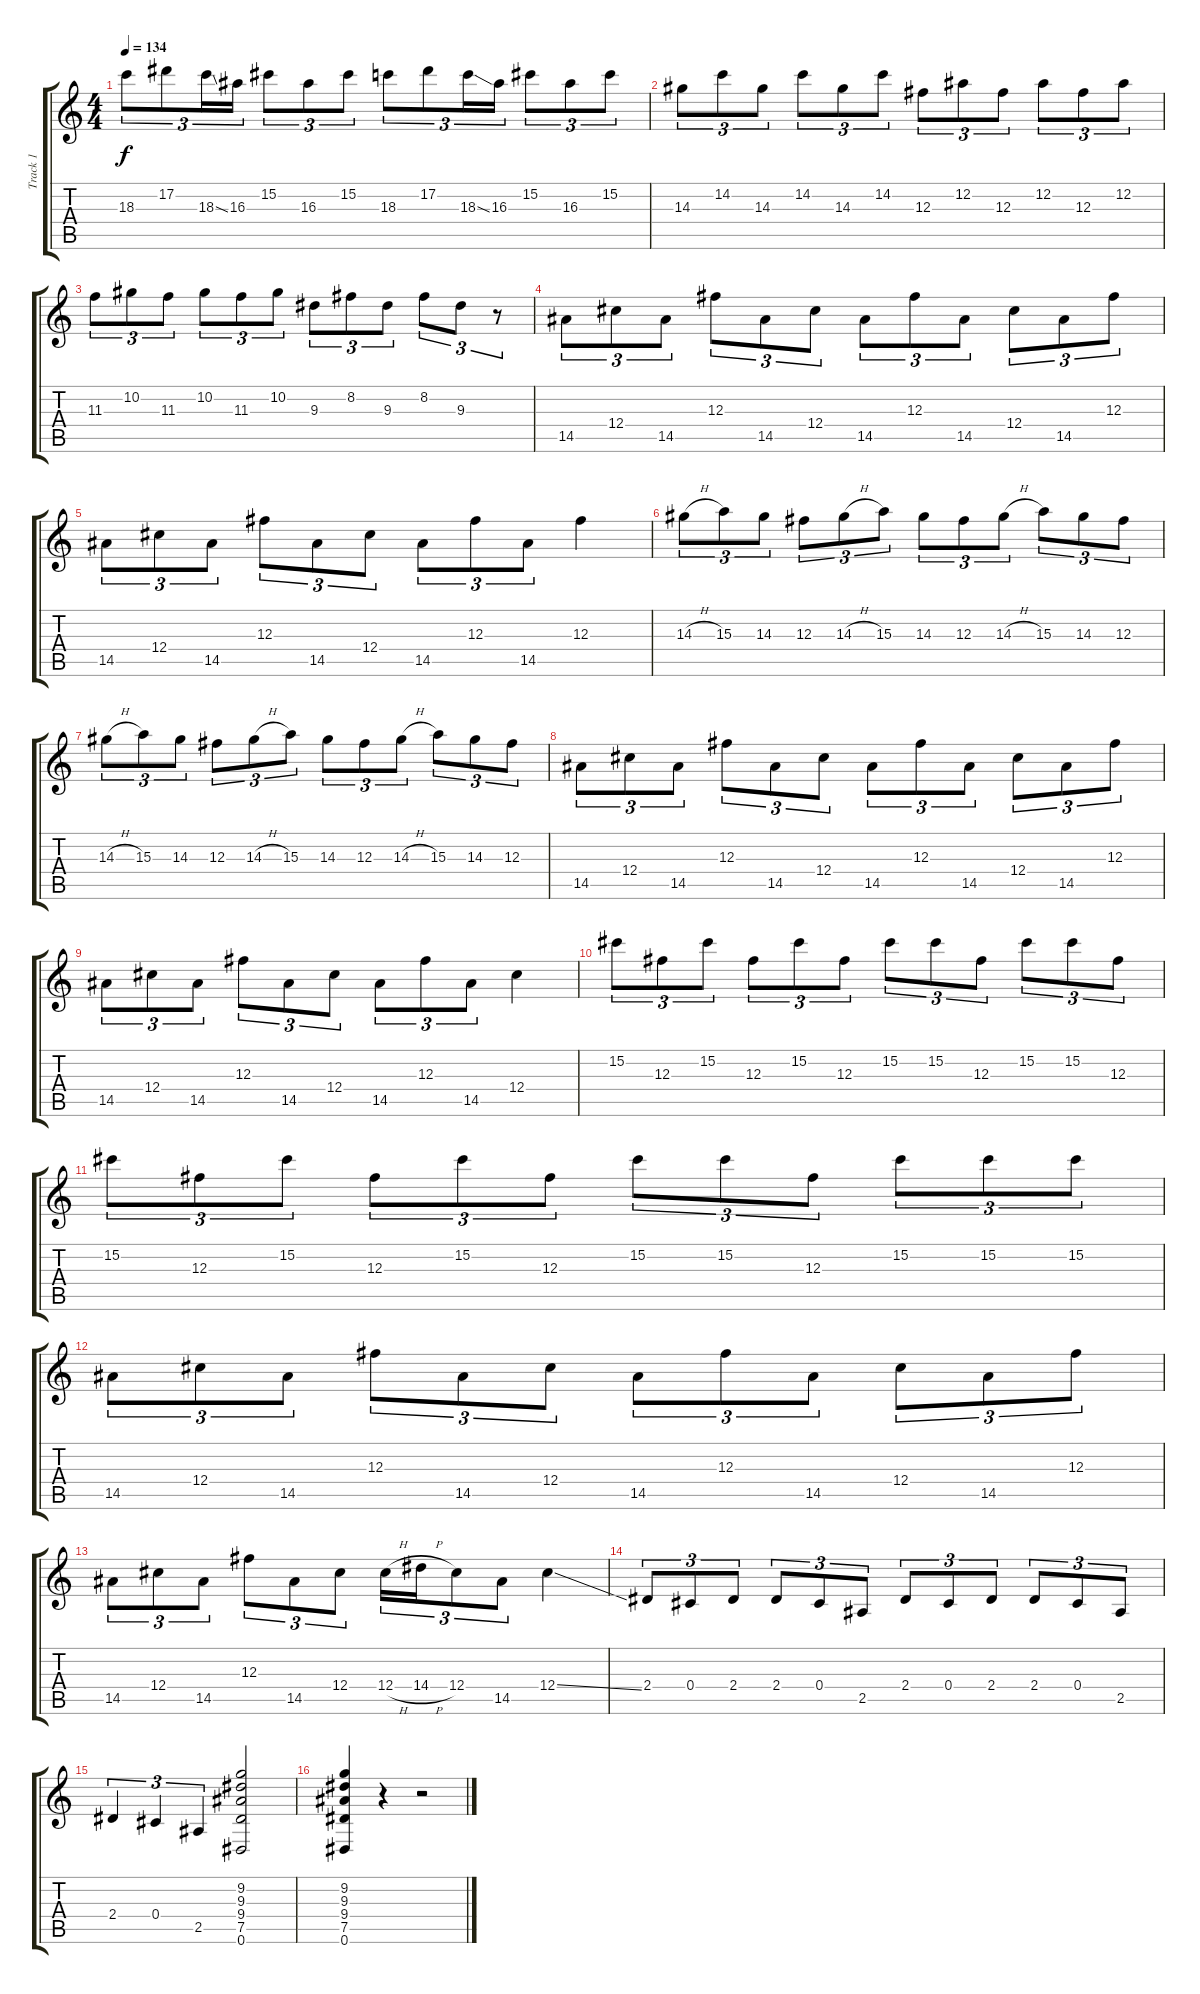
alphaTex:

\track ("Track 1" "Track 1") {instrument overdrivenguitar}
\staff {score tabs}
\tuning (Eb4 Bb3 Gb3 Db3 Ab2 Eb2) {hide}
\ts (4 4)
\tempo 134
\clef g2
\ks c
18.3.8{tu (3 2) dy f} 17.2.8{tu (3 2)} 18.3{ss}.16{tu (3 2)} 16.3.16{tu (3 2)} 15.2.8{tu (3 2)} 16.3.8{tu (3 2)} 15.2.8{tu (3 2)} 18.3.8{tu (3 2)} 17.2.8{tu (3 2)} 18.3{ss}.16{tu (3 2)} 16.3.16{tu (3 2)} 15.2.8{tu (3 2)} 16.3.8{tu (3 2)} 15.2.8{tu (3 2)} |
14.3.8{tu (3 2)} 14.2.8{tu (3 2)} 14.3.8{tu (3 2)} 14.2.8{tu (3 2)} 14.3.8{tu (3 2)} 14.2.8{tu (3 2)} 12.3.8{tu (3 2)} 12.2.8{tu (3 2)} 12.3.8{tu (3 2)} 12.2.8{tu (3 2)} 12.3.8{tu (3 2)} 12.2.8{tu (3 2)} |
11.3.8{tu (3 2)} 10.2.8{tu (3 2)} 11.3.8{tu (3 2)} 10.2.8{tu (3 2)} 11.3.8{tu (3 2)} 10.2.8{tu (3 2)} 9.3.8{tu (3 2)} 8.2.8{tu (3 2)} 9.3.8{tu (3 2)} 8.2.8{tu (3 2)} 9.3.8{tu (3 2)} r.8{tu (3 2)} |
14.5.8{tu (3 2)} 12.4.8{tu (3 2)} 14.5.8{tu (3 2)} 12.3.8{tu (3 2)} 14.5.8{tu (3 2)} 12.4.8{tu (3 2)} 14.5.8{tu (3 2)} 12.3.8{tu (3 2)} 14.5.8{tu (3 2)} 12.4.8{tu (3 2)} 14.5.8{tu (3 2)} 12.3.8{tu (3 2)} |
14.5.8{tu (3 2)} 12.4.8{tu (3 2)} 14.5.8{tu (3 2)} 12.3.8{tu (3 2)} 14.5.8{tu (3 2)} 12.4.8{tu (3 2)} 14.5.8{tu (3 2)} 12.3.8{tu (3 2)} 14.5.8{tu (3 2)} 12.3.4 |
14.3{h}.8{tu (3 2)} 15.3.8{tu (3 2)} 14.3.8{tu (3 2)} 12.3.8{tu (3 2)} 14.3{h}.8{tu (3 2)} 15.3.8{tu (3 2)} 14.3.8{tu (3 2)} 12.3.8{tu (3 2)} 14.3{h}.8{tu (3 2)} 15.3.8{tu (3 2)} 14.3.8{tu (3 2)} 12.3.8{tu (3 2)} |
14.3{h}.8{tu (3 2)} 15.3.8{tu (3 2)} 14.3.8{tu (3 2)} 12.3.8{tu (3 2)} 14.3{h}.8{tu (3 2)} 15.3.8{tu (3 2)} 14.3.8{tu (3 2)} 12.3.8{tu (3 2)} 14.3{h}.8{tu (3 2)} 15.3.8{tu (3 2)} 14.3.8{tu (3 2)} 12.3.8{tu (3 2)} |
14.5.8{tu (3 2)} 12.4.8{tu (3 2)} 14.5.8{tu (3 2)} 12.3.8{tu (3 2)} 14.5.8{tu (3 2)} 12.4.8{tu (3 2)} 14.5.8{tu (3 2)} 12.3.8{tu (3 2)} 14.5.8{tu (3 2)} 12.4.8{tu (3 2)} 14.5.8{tu (3 2)} 12.3.8{tu (3 2)} |
14.5.8{tu (3 2)} 12.4.8{tu (3 2)} 14.5.8{tu (3 2)} 12.3.8{tu (3 2)} 14.5.8{tu (3 2)} 12.4.8{tu (3 2)} 14.5.8{tu (3 2)} 12.3.8{tu (3 2)} 14.5.8{tu (3 2)} 12.4.4 |
15.2.8{tu (3 2)} 12.3.8{tu (3 2)} 15.2.8{tu (3 2)} 12.3.8{tu (3 2)} 15.2.8{tu (3 2)} 12.3.8{tu (3 2)} 15.2.8{tu (3 2)} 15.2.8{tu (3 2)} 12.3.8{tu (3 2)} 15.2.8{tu (3 2)} 15.2.8{tu (3 2)} 12.3.8{tu (3 2)} |
15.2.8{tu (3 2)} 12.3.8{tu (3 2)} 15.2.8{tu (3 2)} 12.3.8{tu (3 2)} 15.2.8{tu (3 2)} 12.3.8{tu (3 2)} 15.2.8{tu (3 2)} 15.2.8{tu (3 2)} 12.3.8{tu (3 2)} 15.2.8{tu (3 2)} 15.2.8{tu (3 2)} 15.2.8{tu (3 2)} |
14.5.8{tu (3 2)} 12.4.8{tu (3 2)} 14.5.8{tu (3 2)} 12.3.8{tu (3 2)} 14.5.8{tu (3 2)} 12.4.8{tu (3 2)} 14.5.8{tu (3 2)} 12.3.8{tu (3 2)} 14.5.8{tu (3 2)} 12.4.8{tu (3 2)} 14.5.8{tu (3 2)} 12.3.8{tu (3 2)} |
14.5.8{tu (3 2)} 12.4.8{tu (3 2)} 14.5.8{tu (3 2)} 12.3.8{tu (3 2)} 14.5.8{tu (3 2)} 12.4.8{tu (3 2)} 12.4{h}.16{tu (3 2)} 14.4{h}.16{tu (3 2)} 12.4.8{tu (3 2)} 14.5.8{tu (3 2)} 12.4{ss}.4 |
2.4.8{tu (3 2)} 0.4.8{tu (3 2)} 2.4.8{tu (3 2)} 2.4.8{tu (3 2)} 0.4.8{tu (3 2)} 2.5.8{tu (3 2)} 2.4.8{tu (3 2)} 0.4.8{tu (3 2)} 2.4.8{tu (3 2)} 2.4.8{tu (3 2)} 0.4.8{tu (3 2)} 2.5.8{tu (3 2)} |
2.4.4{tu (3 2)} 0.4.4{tu (3 2)} 2.5.4{tu (3 2)} (9.2 9.3 9.4 7.5 0.6).2 |
(9.2 9.3 9.4 7.5 0.6).4 r.4 r.2
